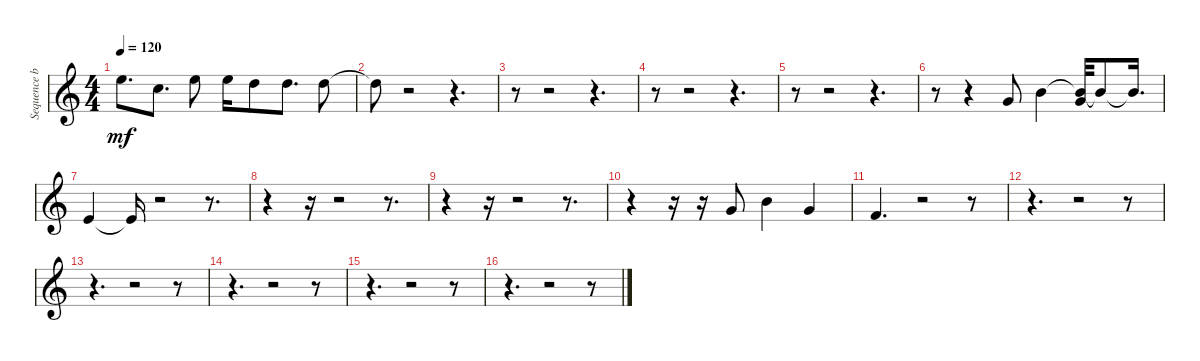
\track ("Sequence by Geoffrey Carter 26th Januar" "Sequence b") {instrument pad2warm}
\staff {score}
\tuning (E4 B3 G3 D3 A2 E2 B1) {hide}
\ts (4 4)
\tempo 120
\clef g2
\ks c
12.1.8{d dy mf} 8.1.8{d} 12.1.8 12.1.16 10.1.8 10.1.8{d} 10.1.8 |
10.1{t}.8 r.2 r.4{d} |
r.8 r.2 r.4{d} |
r.8 r.2 r.4{d} |
r.8 r.2 r.4{d} |
r.8 r.4 3.1.8 7.1.4 (7.1{t} 8.2).32 7.1{t}.8 7.1{t}.16{d} |
0.1.4 0.1{t}.16 r.2 r.8{d} |
r.4 r.16 r.2 r.8{d} |
r.4 r.16 r.2 r.8{d} |
r.4 r.16 r.16 3.1.8 7.1.4 3.1.4 |
1.1.4{d} r.2 r.8 |
r.4{d} r.2 r.8 |
r.4{d} r.2 r.8 |
r.4{d} r.2 r.8 |
r.4{d} r.2 r.8 |
r.4{d} r.2 r.8
